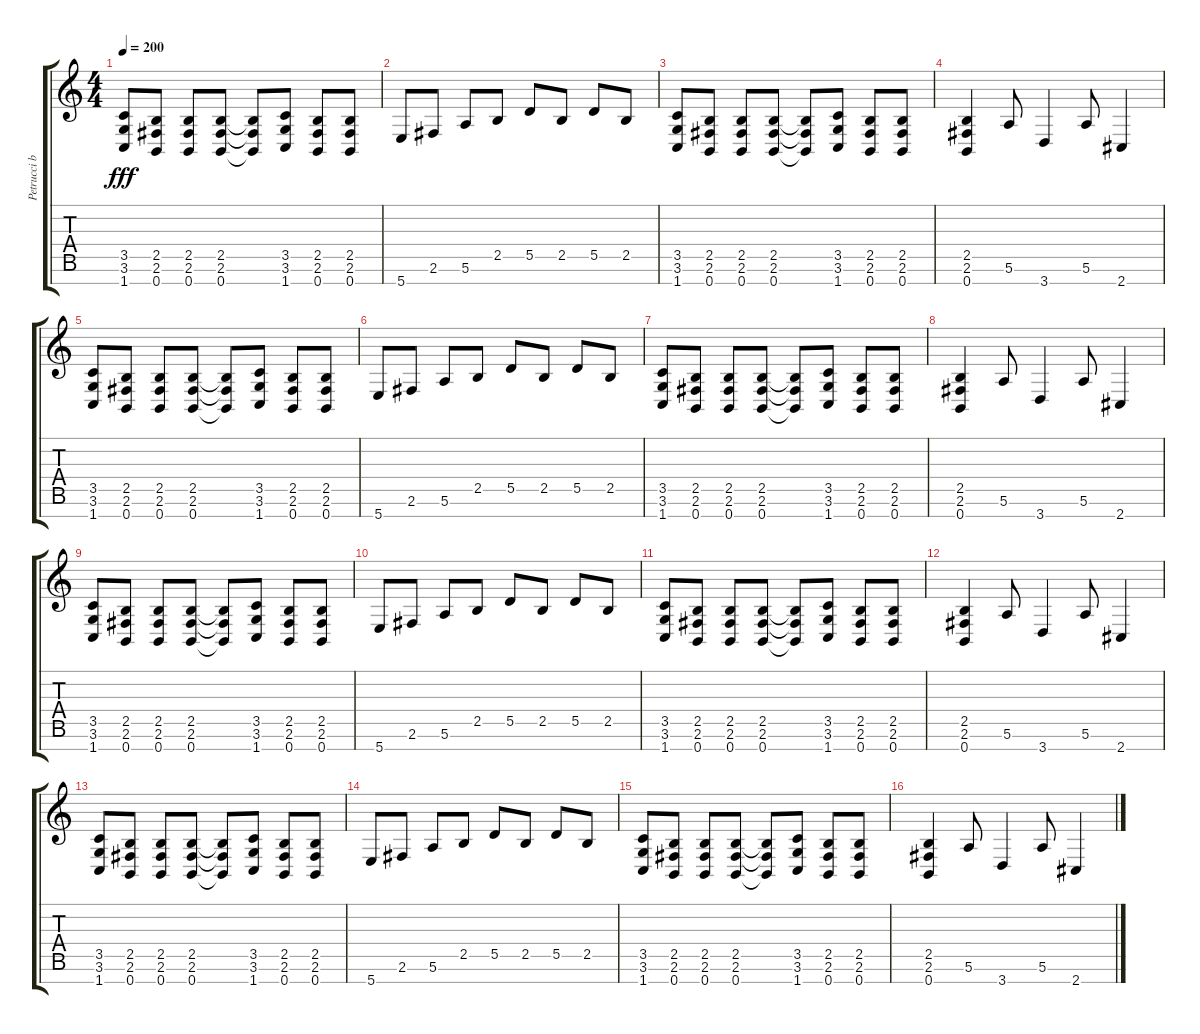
\track ("Petrucci base 2" "Petrucci b") {instrument overdrivenguitar}
\staff {score tabs}
\tuning (E4 B3 G3 D3 A2 E2 B1) {hide}
\ts (4 4)
\tempo 200
\clef g2
\ks c
(3.5 3.6 1.7).8{dy fff volume 13} (2.5 2.6 0.7).8 (2.5 2.6 0.7).8 (2.5 2.6 0.7).8 (2.5{t} 2.6{t} 0.7{t}).8 (3.5 3.6 1.7).8 (2.5 2.6 0.7).8 (2.5 2.6 0.7).8 |
5.7.8 2.6.8 5.6.8 2.5.8 5.5.8 2.5.8 5.5.8 2.5.8 |
(3.5 3.6 1.7).8 (2.5 2.6 0.7).8 (2.5 2.6 0.7).8 (2.5 2.6 0.7).8 (2.5{t} 2.6{t} 0.7{t}).8 (3.5 3.6 1.7).8 (2.5 2.6 0.7).8 (2.5 2.6 0.7).8 |
(2.5 2.6 0.7).4 5.6.8 3.7.4 5.6.8 2.7.4 |
(3.5 3.6 1.7).8 (2.5 2.6 0.7).8 (2.5 2.6 0.7).8 (2.5 2.6 0.7).8 (2.5{t} 2.6{t} 0.7{t}).8 (3.5 3.6 1.7).8 (2.5 2.6 0.7).8 (2.5 2.6 0.7).8 |
5.7.8 2.6.8 5.6.8 2.5.8 5.5.8 2.5.8 5.5.8 2.5.8 |
(3.5 3.6 1.7).8 (2.5 2.6 0.7).8 (2.5 2.6 0.7).8 (2.5 2.6 0.7).8 (2.5{t} 2.6{t} 0.7{t}).8 (3.5 3.6 1.7).8 (2.5 2.6 0.7).8 (2.5 2.6 0.7).8 |
(2.5 2.6 0.7).4 5.6.8 3.7.4 5.6.8 2.7.4 |
(3.5 3.6 1.7).8 (2.5 2.6 0.7).8 (2.5 2.6 0.7).8 (2.5 2.6 0.7).8 (2.5{t} 2.6{t} 0.7{t}).8 (3.5 3.6 1.7).8 (2.5 2.6 0.7).8 (2.5 2.6 0.7).8 |
5.7.8 2.6.8 5.6.8 2.5.8 5.5.8 2.5.8 5.5.8 2.5.8 |
(3.5 3.6 1.7).8 (2.5 2.6 0.7).8 (2.5 2.6 0.7).8 (2.5 2.6 0.7).8 (2.5{t} 2.6{t} 0.7{t}).8 (3.5 3.6 1.7).8 (2.5 2.6 0.7).8 (2.5 2.6 0.7).8 |
(2.5 2.6 0.7).4 5.6.8 3.7.4 5.6.8 2.7.4 |
(3.5 3.6 1.7).8 (2.5 2.6 0.7).8 (2.5 2.6 0.7).8 (2.5 2.6 0.7).8 (2.5{t} 2.6{t} 0.7{t}).8 (3.5 3.6 1.7).8 (2.5 2.6 0.7).8 (2.5 2.6 0.7).8 |
5.7.8 2.6.8 5.6.8 2.5.8 5.5.8 2.5.8 5.5.8 2.5.8 |
(3.5 3.6 1.7).8 (2.5 2.6 0.7).8 (2.5 2.6 0.7).8 (2.5 2.6 0.7).8 (2.5{t} 2.6{t} 0.7{t}).8 (3.5 3.6 1.7).8 (2.5 2.6 0.7).8 (2.5 2.6 0.7).8 |
(2.5 2.6 0.7).4 5.6.8 3.7.4 5.6.8 2.7.4
